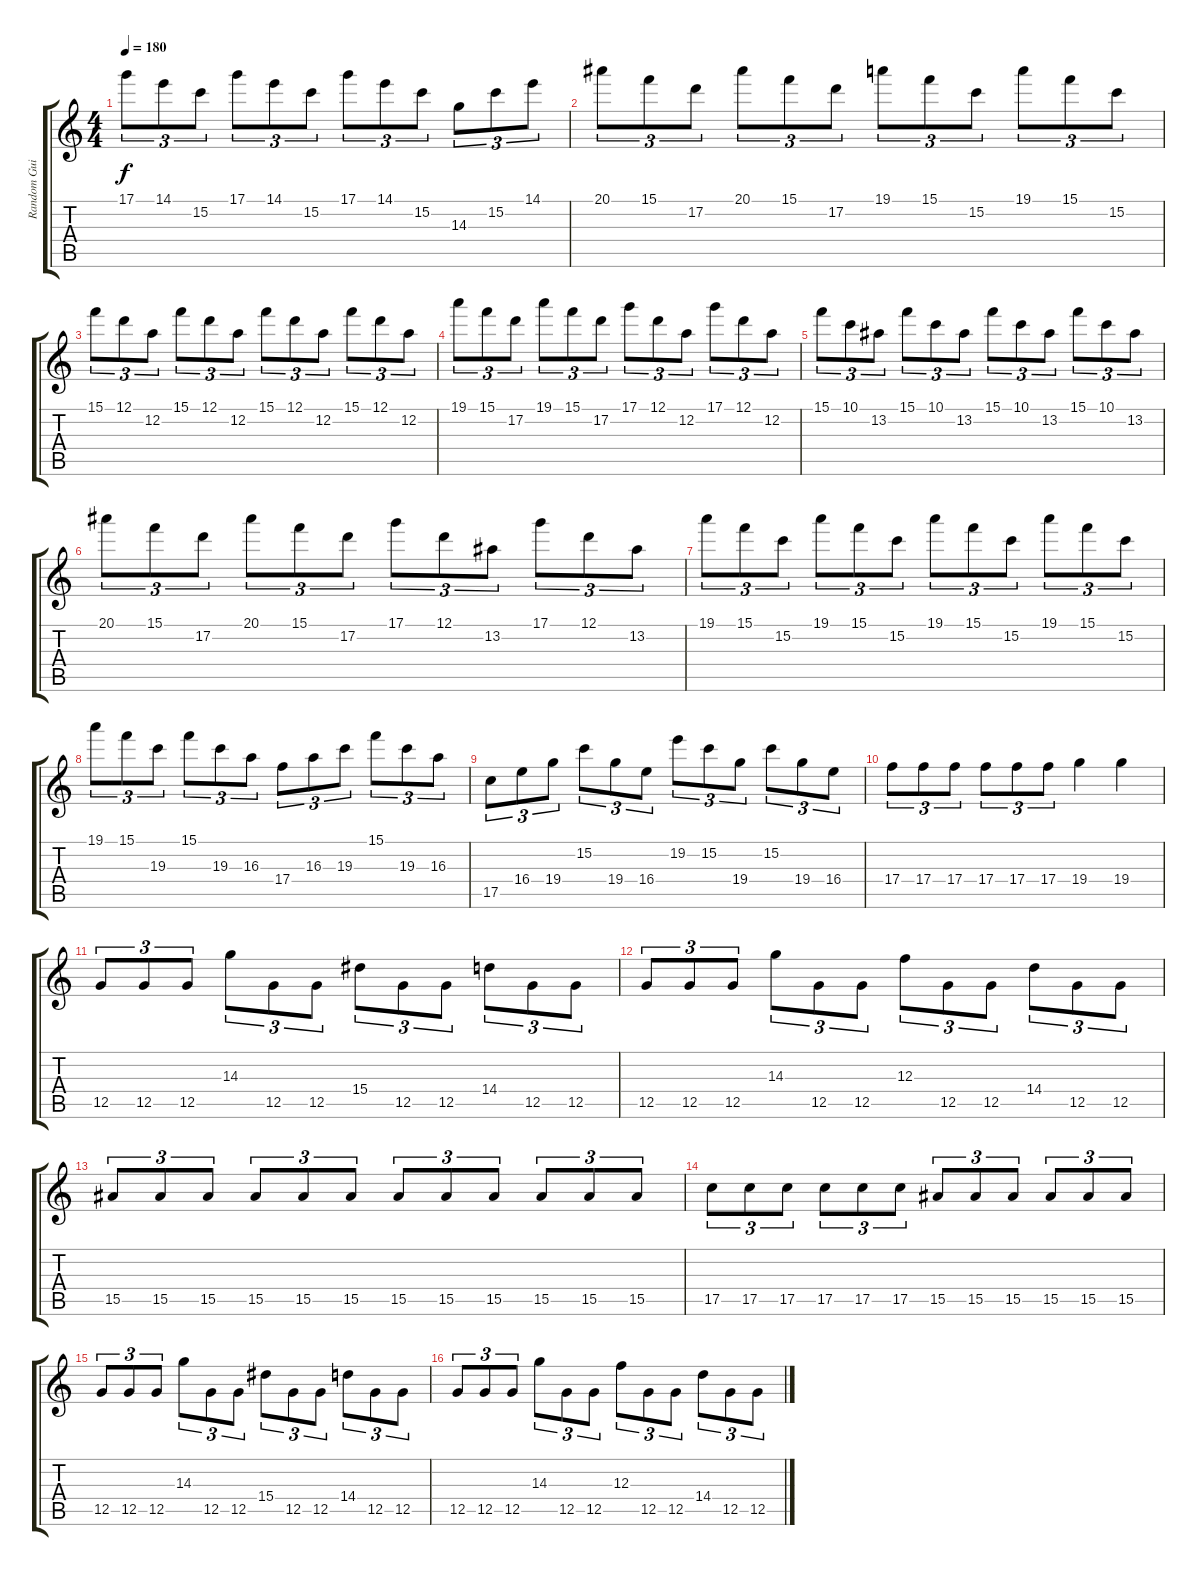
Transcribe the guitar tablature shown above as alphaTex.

\track ("Random Guitar" "Random Gui") {instrument distortionguitar}
\staff {score tabs}
\tuning (D4 A3 F3 C3 G2 D2) {hide}
\ts (4 4)
\tempo 180
\clef g2
\ks c
17.1.8{tu (3 2) dy f} 14.1.8{tu (3 2)} 15.2.8{tu (3 2)} 17.1.8{tu (3 2)} 14.1.8{tu (3 2)} 15.2.8{tu (3 2)} 17.1.8{tu (3 2)} 14.1.8{tu (3 2)} 15.2.8{tu (3 2)} 14.3.8{tu (3 2)} 15.2.8{tu (3 2)} 14.1.8{tu (3 2)} |
20.1.8{tu (3 2)} 15.1.8{tu (3 2)} 17.2.8{tu (3 2)} 20.1.8{tu (3 2)} 15.1.8{tu (3 2)} 17.2.8{tu (3 2)} 19.1.8{tu (3 2)} 15.1.8{tu (3 2)} 15.2.8{tu (3 2)} 19.1.8{tu (3 2)} 15.1.8{tu (3 2)} 15.2.8{tu (3 2)} |
15.1.8{tu (3 2)} 12.1.8{tu (3 2)} 12.2.8{tu (3 2)} 15.1.8{tu (3 2)} 12.1.8{tu (3 2)} 12.2.8{tu (3 2)} 15.1.8{tu (3 2)} 12.1.8{tu (3 2)} 12.2.8{tu (3 2)} 15.1.8{tu (3 2)} 12.1.8{tu (3 2)} 12.2.8{tu (3 2)} |
19.1.8{tu (3 2)} 15.1.8{tu (3 2)} 17.2.8{tu (3 2)} 19.1.8{tu (3 2)} 15.1.8{tu (3 2)} 17.2.8{tu (3 2)} 17.1.8{tu (3 2)} 12.1.8{tu (3 2)} 12.2.8{tu (3 2)} 17.1.8{tu (3 2)} 12.1.8{tu (3 2)} 12.2.8{tu (3 2)} |
15.1.8{tu (3 2)} 10.1.8{tu (3 2)} 13.2.8{tu (3 2)} 15.1.8{tu (3 2)} 10.1.8{tu (3 2)} 13.2.8{tu (3 2)} 15.1.8{tu (3 2)} 10.1.8{tu (3 2)} 13.2.8{tu (3 2)} 15.1.8{tu (3 2)} 10.1.8{tu (3 2)} 13.2.8{tu (3 2)} |
20.1.8{tu (3 2)} 15.1.8{tu (3 2)} 17.2.8{tu (3 2)} 20.1.8{tu (3 2)} 15.1.8{tu (3 2)} 17.2.8{tu (3 2)} 17.1.8{tu (3 2)} 12.1.8{tu (3 2)} 13.2.8{tu (3 2)} 17.1.8{tu (3 2)} 12.1.8{tu (3 2)} 13.2.8{tu (3 2)} |
19.1.8{tu (3 2)} 15.1.8{tu (3 2)} 15.2.8{tu (3 2)} 19.1.8{tu (3 2)} 15.1.8{tu (3 2)} 15.2.8{tu (3 2)} 19.1.8{tu (3 2)} 15.1.8{tu (3 2)} 15.2.8{tu (3 2)} 19.1.8{tu (3 2)} 15.1.8{tu (3 2)} 15.2.8{tu (3 2)} |
19.1.8{tu (3 2)} 15.1.8{tu (3 2)} 19.3.8{tu (3 2)} 15.1.8{tu (3 2)} 19.3.8{tu (3 2)} 16.3.8{tu (3 2)} 17.4.8{tu (3 2)} 16.3.8{tu (3 2)} 19.3.8{tu (3 2)} 15.1.8{tu (3 2)} 19.3.8{tu (3 2)} 16.3.8{tu (3 2)} |
17.5.8{tu (3 2)} 16.4.8{tu (3 2)} 19.4.8{tu (3 2)} 15.2.8{tu (3 2)} 19.4.8{tu (3 2)} 16.4.8{tu (3 2)} 19.2.8{tu (3 2)} 15.2.8{tu (3 2)} 19.4.8{tu (3 2)} 15.2.8{tu (3 2)} 19.4.8{tu (3 2)} 16.4.8{tu (3 2)} |
17.4.8{tu (3 2)} 17.4.8{tu (3 2)} 17.4.8{tu (3 2)} 17.4.8{tu (3 2)} 17.4.8{tu (3 2)} 17.4.8{tu (3 2)} 19.4.4 19.4.4 |
12.5.8{tu (3 2)} 12.5.8{tu (3 2)} 12.5.8{tu (3 2)} 14.3.8{tu (3 2)} 12.5.8{tu (3 2)} 12.5.8{tu (3 2)} 15.4.8{tu (3 2)} 12.5.8{tu (3 2)} 12.5.8{tu (3 2)} 14.4.8{tu (3 2)} 12.5.8{tu (3 2)} 12.5.8{tu (3 2)} |
12.5.8{tu (3 2)} 12.5.8{tu (3 2)} 12.5.8{tu (3 2)} 14.3.8{tu (3 2)} 12.5.8{tu (3 2)} 12.5.8{tu (3 2)} 12.3.8{tu (3 2)} 12.5.8{tu (3 2)} 12.5.8{tu (3 2)} 14.4.8{tu (3 2)} 12.5.8{tu (3 2)} 12.5.8{tu (3 2)} |
15.5.8{tu (3 2)} 15.5.8{tu (3 2)} 15.5.8{tu (3 2)} 15.5.8{tu (3 2)} 15.5.8{tu (3 2)} 15.5.8{tu (3 2)} 15.5.8{tu (3 2)} 15.5.8{tu (3 2)} 15.5.8{tu (3 2)} 15.5.8{tu (3 2)} 15.5.8{tu (3 2)} 15.5.8{tu (3 2)} |
17.5.8{tu (3 2)} 17.5.8{tu (3 2)} 17.5.8{tu (3 2)} 17.5.8{tu (3 2)} 17.5.8{tu (3 2)} 17.5.8{tu (3 2)} 15.5.8{tu (3 2)} 15.5.8{tu (3 2)} 15.5.8{tu (3 2)} 15.5.8{tu (3 2)} 15.5.8{tu (3 2)} 15.5.8{tu (3 2)} |
12.5.8{tu (3 2)} 12.5.8{tu (3 2)} 12.5.8{tu (3 2)} 14.3.8{tu (3 2)} 12.5.8{tu (3 2)} 12.5.8{tu (3 2)} 15.4.8{tu (3 2)} 12.5.8{tu (3 2)} 12.5.8{tu (3 2)} 14.4.8{tu (3 2)} 12.5.8{tu (3 2)} 12.5.8{tu (3 2)} |
12.5.8{tu (3 2)} 12.5.8{tu (3 2)} 12.5.8{tu (3 2)} 14.3.8{tu (3 2)} 12.5.8{tu (3 2)} 12.5.8{tu (3 2)} 12.3.8{tu (3 2)} 12.5.8{tu (3 2)} 12.5.8{tu (3 2)} 14.4.8{tu (3 2)} 12.5.8{tu (3 2)} 12.5.8{tu (3 2)}
